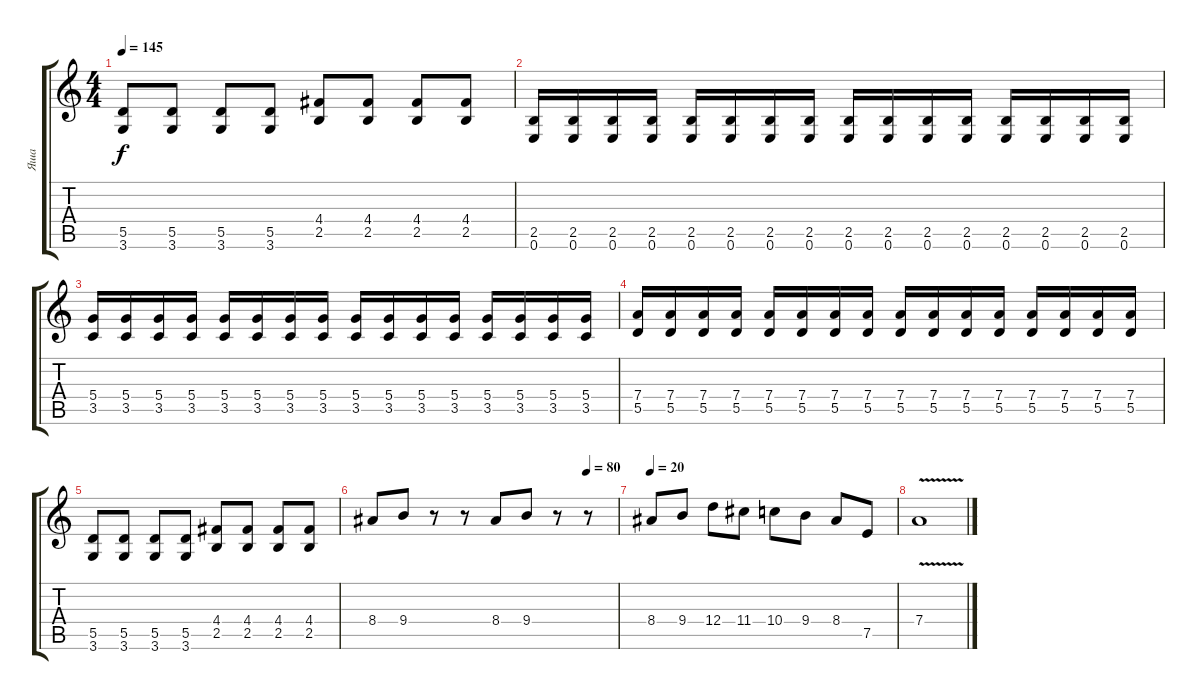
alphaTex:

\track ("Яша" "Яша") {instrument overdrivenguitar}
\staff {score tabs}
\tuning (E4 B3 G3 D3 A2 E2) {hide}
\ts (4 4)
\tempo 145
\clef g2
\ks c
(5.5 3.6).8{dy f} (5.5 3.6).8 (5.5 3.6).8 (5.5 3.6).8 (4.4 2.5).8 (4.4 2.5).8 (4.4 2.5).8 (4.4 2.5).8 |
(2.5 0.6).16 (2.5 0.6).16 (2.5 0.6).16 (2.5 0.6).16 (2.5 0.6).16 (2.5 0.6).16 (2.5 0.6).16 (2.5 0.6).16 (2.5 0.6).16 (2.5 0.6).16 (2.5 0.6).16 (2.5 0.6).16 (2.5 0.6).16 (2.5 0.6).16 (2.5 0.6).16 (2.5 0.6).16 |
(5.4 3.5).16 (5.4 3.5).16 (5.4 3.5).16 (5.4 3.5).16 (5.4 3.5).16 (5.4 3.5).16 (5.4 3.5).16 (5.4 3.5).16 (5.4 3.5).16 (5.4 3.5).16 (5.4 3.5).16 (5.4 3.5).16 (5.4 3.5).16 (5.4 3.5).16 (5.4 3.5).16 (5.4 3.5).16 |
(7.4 5.5).16 (7.4 5.5).16 (7.4 5.5).16 (7.4 5.5).16 (7.4 5.5).16 (7.4 5.5).16 (7.4 5.5).16 (7.4 5.5).16 (7.4 5.5).16 (7.4 5.5).16 (7.4 5.5).16 (7.4 5.5).16 (7.4 5.5).16 (7.4 5.5).16 (7.4 5.5).16 (7.4 5.5).16 |
(5.5 3.6).8 (5.5 3.6).8 (5.5 3.6).8 (5.5 3.6).8 (4.4 2.5).8 (4.4 2.5).8 (4.4 2.5).8 (4.4 2.5).8 |
\tempo (80 0.875)
8.4.8 9.4.8 r.8 r.8 8.4.8 9.4.8 r.8 r.8 |
\tempo 20
8.4.8 9.4.8 12.4.8 11.4.8 10.4.8 9.4.8 8.4.8 7.5.8 |
7.4{v}.1
